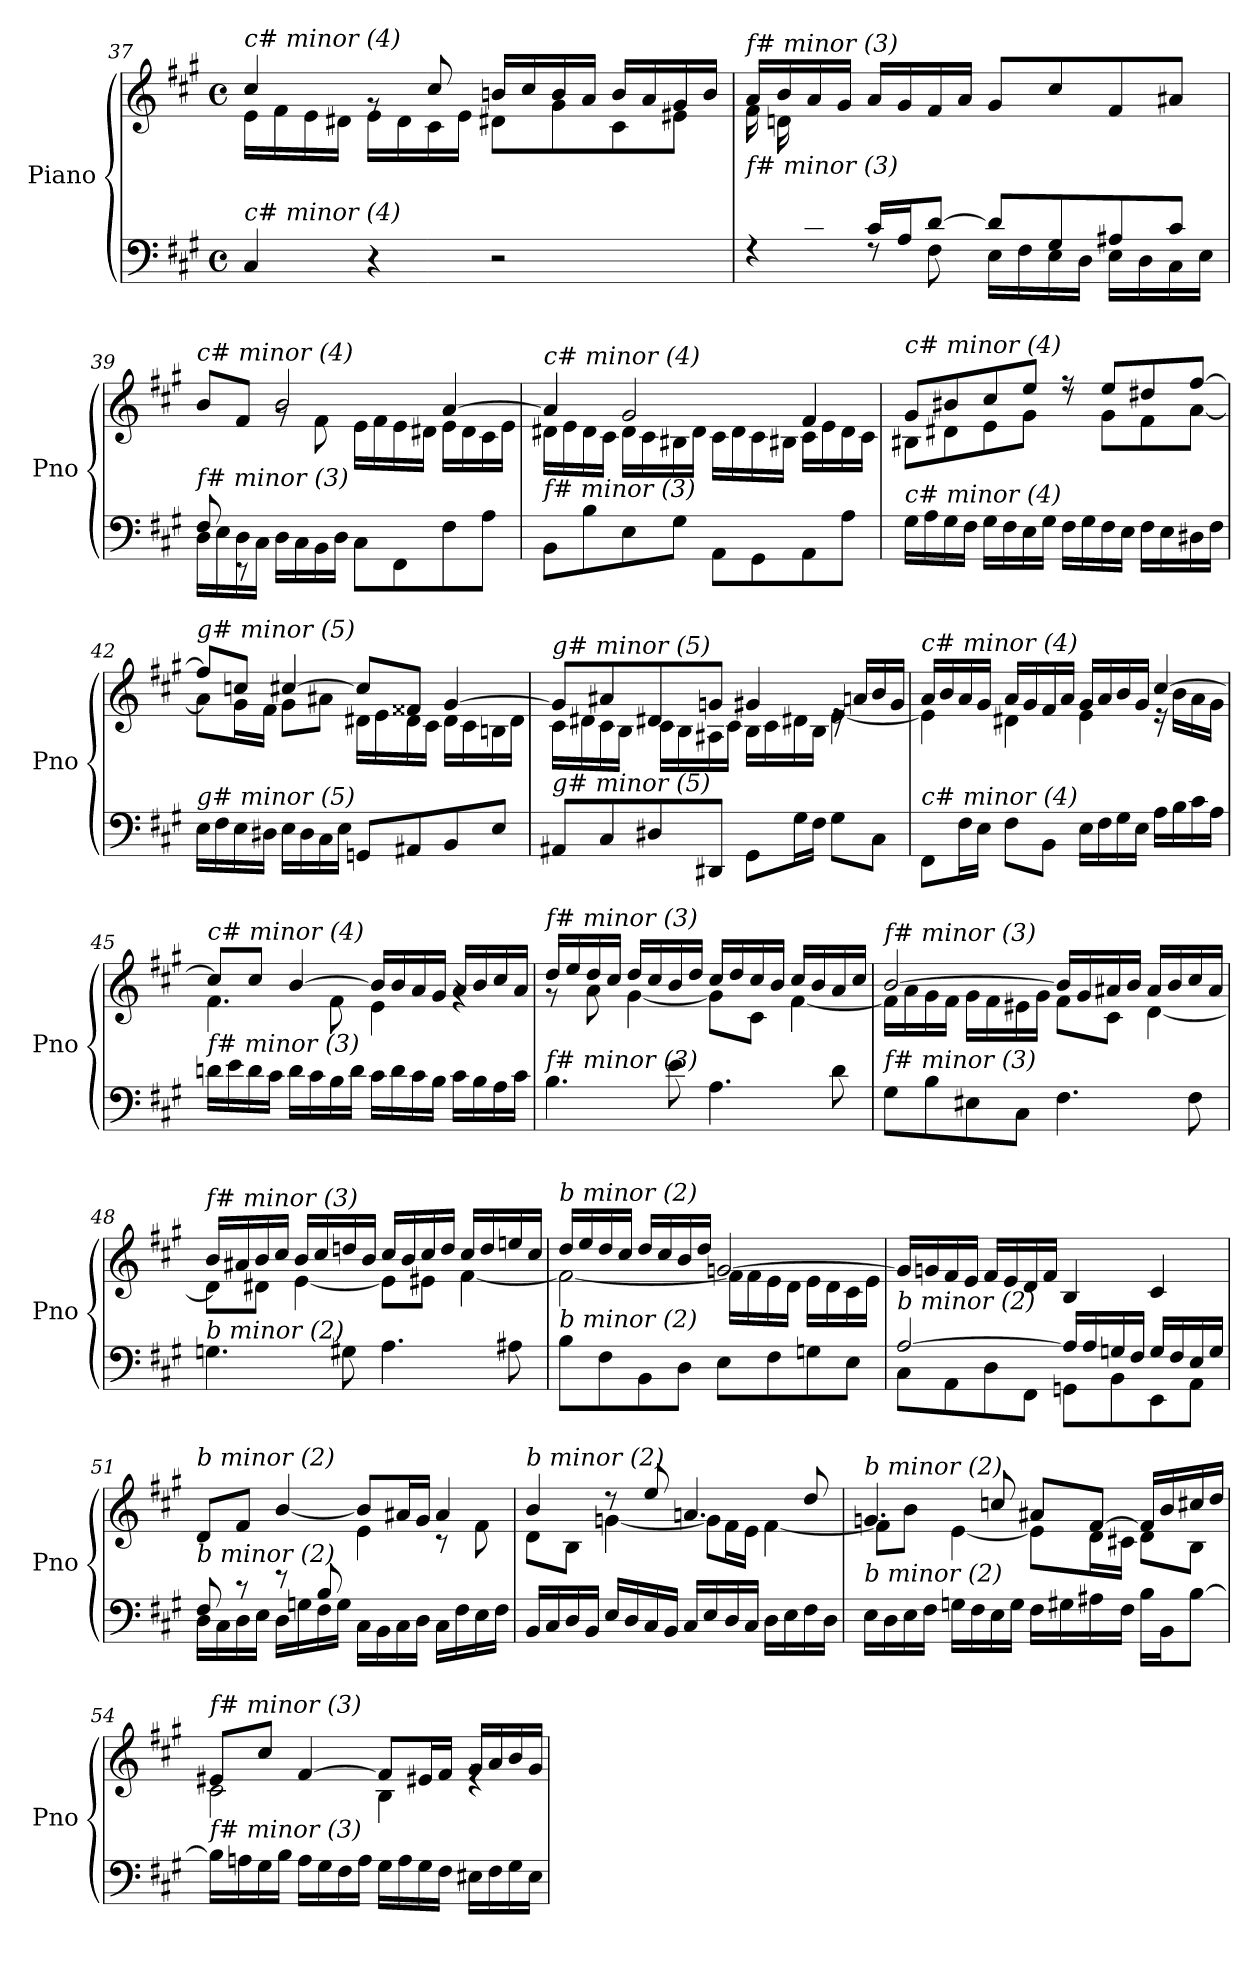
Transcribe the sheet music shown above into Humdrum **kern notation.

**kern	**kern
*part1	*part1
*staff2	*staff1
*I"Piano	*
*I'Pno	*
!!LO:LB:g=z
*clefF4	*clefG2
*k[f#c#g#]	*k[f#c#g#]
*M4/4	*M4/4
*met(c)	*met(c)
=37	=37
*	*^
!	!LO:TX:i:t=c# minor (4)	!
!LO:TX:i:t=c# minor (4)	!	!
4C#/	4cc#/	16e\LL
.	.	16f#\
.	.	16e\
.	.	16d#X\JJ
4r	8rg	16e\LL
.	.	16d#\
.	8cc#/	16c#\
.	.	16e\JJ
2r	16bn/LL	8d#X\L
.	16cc#/	.
.	16b/	8g#\
.	16a/JJ	.
.	16b/LL	8c#\
.	16a/	.
.	16g#/	8e#X\J
.	16b/JJ	.
=38	=38	=38
*^	*	*
!	!	!LO:TX:i:t=f# minor (3)	!
!LO:TX:i:t=f# minor (3)	!	!	!
8ryy	4rF	16a/LL	16f#\LL
.	.	16b/	16dn\
16c#/	.	16a/	2..ryy
16B/JJ	.	16g#/JJ	.
16c#/LL	8rF	16a/LL	.
16A/J	.	16g#/	.
[8d/J	8F#\	16f#/	.
.	.	16a/JJ	.
8d/L]	16E\LL	8g#/L	.
.	16F#\	.	.
8G#/	16E\	8cc#/	.
.	16D\JJ	.	.
8A#X/	16E\LL	8f#/	.
.	16D\	.	.
8c#/J	16C#\	8a#X/J	.
.	16E\JJ	.	.
=39	=39	=39	=39
*	*^	*	*^
!	!	!	!LO:TX:i:t=c# minor (4)	!	!
!LO:TX:i:t=f# minor (3)	!	!	!	!	!
4ryy	16D\LL	8F#/	8b/L	4ryy	4ryy
.	16E\	.	.	.	.
.	16D\	8r	8f#/J	.	.
.	16C#\JJ	.	.	.	.
2.ryy	16D\LL	2.ryy	2b/	8rg	2.ryy
.	16C#\	.	.	.	.
.	16BB\	.	.	8f#\	.
.	16D\JJ	.	.	.	.
.	8C#\L	.	.	16e\LL	.
.	.	.	.	16f#\	.
.	8FF#\	.	.	16e\	.
.	.	.	.	16d#X\JJ	.
.	8F#\	.	[4a/	16e\LL	.
.	.	.	.	16d#\	.
.	8A\J	.	.	16c#\	.
.	.	.	.	16e\JJ	.
*v	*v	*v	*	*	*
*	*	*v	*v
!!LO:LB:g=z
=40	=40	=40
!	!LO:TX:i:t=c# minor (4)	!
!LO:TX:i:t=f# minor (3)	!	!
8BB\L	4a/]	16d#X\LL
.	.	16e\
8B\	.	16d#\
.	.	16c#\JJ
8E\	2g#/	16d#\LL
.	.	16c#\
8G#\J	.	16B#X\
.	.	16d#\JJ
8AA\L	.	16c#\LL
.	.	16d#\
8GG#\	.	16c#\
.	.	16B#X\JJ
8AA\	4f#/	16c#\LL
.	.	16e\
8A\J	.	16d#\
.	.	16c#\JJ
=41	=41	=41
!	!LO:TX:i:t=c# minor (4)	!
!LO:TX:i:t=c# minor (4)	!	!
16G#\LL	8g#/L	8B#X\L
16A\	.	.
16G#\	8b#X/	8d#X\
16F#\JJ	.	.
16G#\LL	8cc#/	8e\
16F#\	.	.
16E\	8ee/J	8g#\J
16G#\JJ	.	.
16F#\LL	8r	8rdd
16G#\	.	.
16F#\	8ee/L	8g#\L
16E\JJ	.	.
16F#\LL	8dd#X/	8f#\
16E\	.	.
16D#X\	[8ff#/J	[8a\J
16F#\JJ	.	.
=42	=42	=42
!	!LO:TX:i:t=g# minor (5)	!
!LO:TX:i:t=g# minor (5)	!	!
16E\LL	8ff#/L]	8a\L]
16F#\	.	.
16E\	8ccni/J	16g#\L
16D#X\JJ	.	16f#\JJ
16E\LL	[4cc#/	8g#\L
16D#\	.	.
16C#\	.	8a#X\J
16E\JJ	.	.
8GGni/L	8cc#/L]	16d#X\LL
.	.	16e\
8AA#X/	8f##X/J	16d#\
.	.	16c#\JJ
8BB/	[4g#/	16d#\LL
.	.	16c#\
8E/J	.	16Bn\
.	.	16d#\JJ
!!LO:PB:g=z	!!
=43	=43	=43
!	!LO:TX:i:t=g# minor (5)	!
!LO:TX:i:t=g# minor (5)	!	!
8AA#X/L	8g#/L]	16c#\LL
.	.	16d#X\
8C#/	8a#X/	16c#\
.	.	16B\JJ
8D#X/	8d#X/	16c#\LL
.	.	16B\
8DD#X/J	8gni/J	16A#X\
.	.	16c#\JJ
8GG#\L	4g#/	16B\LL
.	.	16c#\
16G#\L	.	16d#X\
16F#\JJ	.	16B\JJ
8G#\L	16re	[4e\
.	16an/LL	.
8C#\J	16b/	.
.	16g#/JJ	.
=44	=44	=44
!	!LO:TX:i:t=c# minor (4)	!
!LO:TX:i:t=c# minor (4)	!	!
8FF#\L	16a/LL	4e\]
.	16b/	.
16F#\L	16a/	.
16E\JJ	16g#/JJ	.
8F#\L	16a/LL	4d#X\
.	16g#/	.
8BB\J	16f#/	.
.	16a/JJ	.
16E\LL	16g#/LL	4e\
16F#\	16a/	.
16G#\	16b/	.
16E\JJ	16g#/JJ	.
16A\LL	[4cc#/	16r
16B\	.	16b\LL
16c#\	.	16a\
16A\JJ	.	16g#\JJ
=45	=45	=45
!	!LO:TX:i:t=c# minor (4)	!
!LO:TX:i:t=f# minor (3)	!	!
16dn\LL	8cc#/L]	4.f#\
16e\	.	.
16d\	8cc#/J	.
16c#\JJ	.	.
16d\LL	[4b/	.
16c#\	.	.
16B\	.	8f#\
16d\JJ	.	.
16c#\LL	16b/LL]	4e\
16d\	16b/	.
16c#\	16a/	.
16B\JJ	16g#/JJ	.
16c#\LL	16a/LL	4rg
16B\	16b/	.
16A\	16cc#/	.
16c#\JJ	16a/JJ	.
!!LO:LB:g=z	!!
=46	=46	=46
!	!LO:TX:i:t=f# minor (3)	!
!LO:TX:i:t=f# minor (3)	!	!
4.B\	16dd/LL	8r
.	16ee/	.
.	16dd/	8a\
.	16cc#/JJ	.
.	16dd/LL	[4g#\
.	16cc#/	.
8e\	16b/	.
.	16dd/JJ	.
4.A\	16cc#/LL	8g#\L]
.	16dd/	.
.	16cc#/	8c#\J
.	16b/JJ	.
.	16cc#/LL	[4f#\
.	16b/	.
8d\	16a/	.
.	16cc#/JJ	.
=47	=47	=47
!	!LO:TX:i:t=f# minor (3)	!
!LO:TX:i:t=f# minor (3)	!	!
8G#\L	[2b/	16f#\LL]
.	.	16a\
8B\	.	16g#\
.	.	16f#\JJ
8E#X\	.	16g#\LL
.	.	16f#\
8C#\J	.	16e#X\
.	.	16g#\JJ
4.F#\	16b/LL]	8f#\L
.	16g#/	.
.	16a#X/	8c#\J
.	16b/JJ	.
.	16a#/LL	[4d\
.	16b/	.
8F#\	16cc#/	.
.	16a#/JJ	.
=48	=48	=48
!	!LO:TX:i:t=f# minor (3)	!
!LO:TX:i:t=b minor (2)	!	!
4.Gn\	16b/LL	8d\L]
.	16a#X/	.
.	16b/	8d#X\J
.	16cc#/JJ	.
.	16b/LL	[4e\
.	16cc#/	.
8G#X\	16ddn/	.
.	16b/JJ	.
4.A\	16cc#/LL	8e\L]
.	16b/	.
.	16cc#/	8e#X\J
.	16dd/JJ	.
.	16cc#/LL	[4f#\
.	16dd/	.
8A#X\	16een/	.
.	16cc#/JJ	.
!!LO:LB:g=z	!!
=49	=49	=49
!	!LO:TX:i:t=b minor (2)	!
!LO:TX:i:t=b minor (2)	!	!
8B\L	16dd/LL	2f#\_
.	16ee/	.
8F#\	16dd/	.
.	16cc#/JJ	.
8BB\	16dd/LL	.
.	16cc#/	.
8D\J	16b/	.
.	16dd/JJ	.
8E\L	[2gn/	16f#\LL]
.	.	16f#\
8F#\	.	16e\
.	.	16d\JJ
8Gn\	.	16e\LL
.	.	16d\
8E\J	.	16c#\
.	.	16e\JJ
=50	=50	=50
*^	*	*
!	!	!LO:TX:i:t=b minor (2)	!
!LO:TX:i:t=b minor (2)	!	!	!
*	*	*v	*v
[2A/	8C#\L	16g/LL]
.	.	16gn/
.	8AA\	16f#/
.	.	16e/JJ
.	8D\	16f#/LL
.	.	16e/
.	8FF#\J	16d/
.	.	16f#/JJ
16A/LL]	8GGn\L	4B/
16A/	.	.
16Gn/	8BB\	.
16F#/JJ	.	.
16G/LL	8EE\	4c#/
16F#/	.	.
16E/	8AA\J	.
16G/JJ	.	.
=51	=51	=51
*	*^	*^
*	*	*	*	*^
!	!	!	!LO:TX:i:t=b minor (2)	!	!
!LO:TX:i:t=b minor (2)	!	!	!	!	!
2ryy	8F#/	16D\LL	8d/L	2ryy	2ryy
.	.	16C#\	.	.	.
.	8r	16D\	8f#/J	.	.
.	.	16E\JJ	.	.	.
.	8r	16D\LL	[4b/	.	.
.	.	16Gn\	.	.	.
.	8B/	16F#\	.	.	.
.	.	16G\JJ	.	.	.
2ryy	16C#\LL	2ryy	8b/L]	4e\	2ryy
.	16BB\	.	.	.	.
.	16C#\	.	16a#X/L	.	.
.	16D\JJ	.	16g#/JJ	.	.
.	16C#\LL	.	4a#/	8r	.
.	16F#\	.	.	.	.
.	16E\	.	.	8f#\	.
.	16F#\JJ	.	.	.	.
*	*v	*v	*	*	*
*	*	*	*v	*v
!!LO:LB:g=z
=52	=52	=52	=52
!	!	!LO:TX:i:t=b minor (2)	!
!LO:TX:i:t=b minor (2)	!	!	!
*v	*v	*	*
16BB/LL	4b/	8d\L
16C#/	.	.
16D/	.	8B\J
16BB/JJ	.	.
16E/LL	8r	[4gn\
16D/	.	.
16C#/	8ee/	.
16BB/JJ	.	.
16C#/LL	4.an/	8g\L]
16E/	.	.
16D/	.	16f#\L
16C#/JJ	.	16e\JJ
16D\LL	.	[4f#\
16E\	.	.
16F#\	8dd/	.
16D\JJ	.	.
=53	=53	=53
!	!LO:TX:i:t=b minor (2)	!
!LO:TX:i:t=b minor (2)	!	!
16E\LL	4.gn/	8f#\L]
16D\	.	.
16E\	.	8b\J
16F#\JJ	.	.
16Gn\LL	.	[4e\
16F#\	.	.
16E\	8ccn/	.
16G\JJ	.	.
16F#\LL	8a#X/L	8e\L]
16G#X\	.	.
16A#X\	[8f#/J	16d\L
16F#\JJ	.	16c#X\JJ
16B\LL	16f#/LL]	8d\L
16BB\J	16b/	.
[8B\J	16cc#X/	8B\J
.	16dd/JJ	.
=54	=54	=54
!	!LO:TX:i:t=f# minor (3)	!
!LO:TX:i:t=f# minor (3)	!	!
16B\LL]	8e#X/L	2c#\
16An\	.	.
16G#\	8cc#/J	.
16B\JJ	.	.
16A\LL	[4f#/	.
16G#\	.	.
16F#\	.	.
16A\JJ	.	.
16G#\LL	8f#/L]	4B\
16A\	.	.
16G#\	16e#X/L	.
16F#\JJ	16f#/JJ	.
16E#X\LL	16g#/LL	4re
16F#\	16a/	.
16G#\	16b/	.
16E#\JJ	16g#/JJ	.
*	*v	*v
=	=
*-	*-
